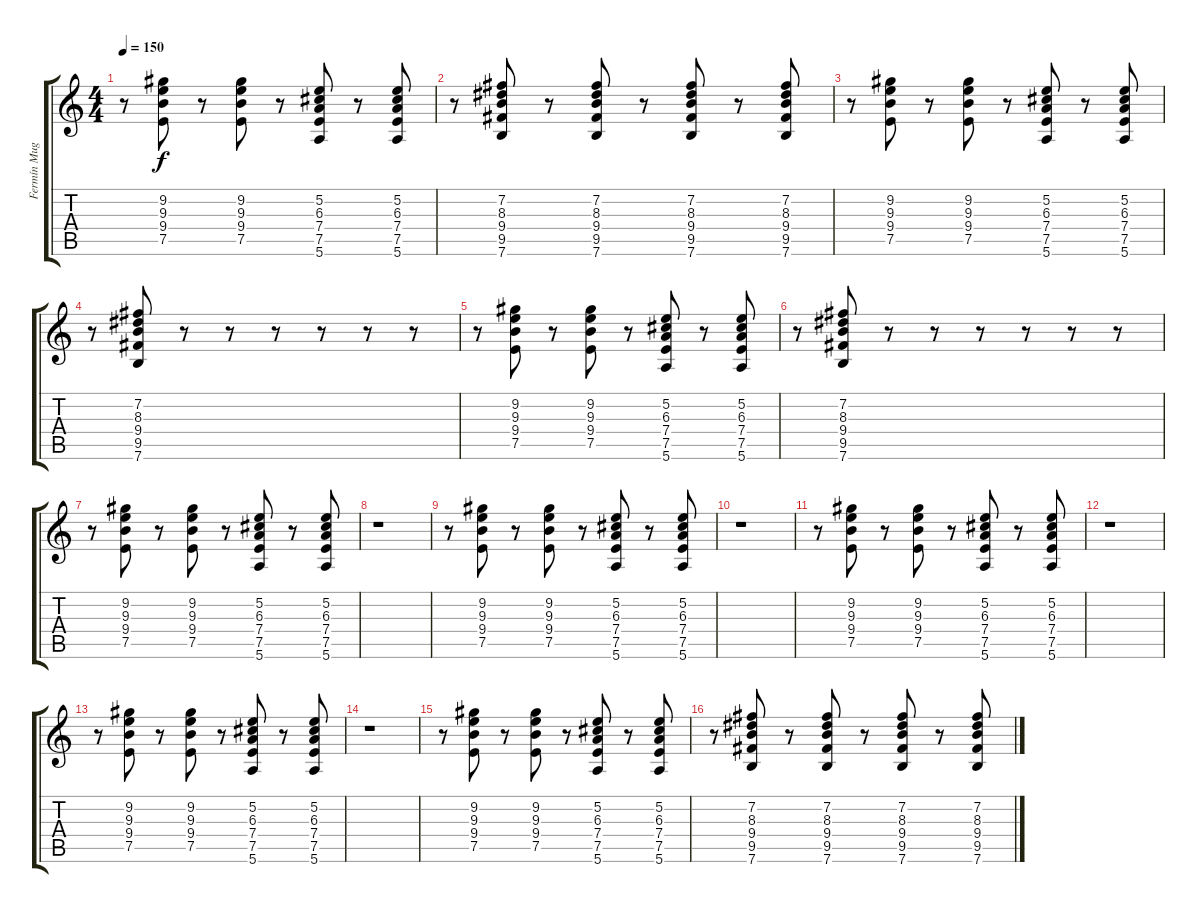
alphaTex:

\track ("Fermín Muguruza" "Fermín Mug") {instrument overdrivenguitar}
\staff {score tabs}
\tuning (E4 B3 G3 D3 A2 E2) {hide}
\ts (4 4)
\tempo 150
\clef g2
\ks c
r.8{dy f} (9.2 9.3 9.4 7.5).8 r.8 (9.2 9.3 9.4 7.5).8 r.8 (5.2 6.3 7.4 7.5 5.6).8 r.8 (5.2 6.3 7.4 7.5 5.6).8 |
r.8 (7.2 8.3 9.4 9.5 7.6).8 r.8 (7.2 8.3 9.4 9.5 7.6).8 r.8 (7.2 8.3 9.4 9.5 7.6).8 r.8 (7.2 8.3 9.4 9.5 7.6).8 |
r.8 (9.2 9.3 9.4 7.5).8 r.8 (9.2 9.3 9.4 7.5).8 r.8 (5.2 6.3 7.4 7.5 5.6).8 r.8 (5.2 6.3 7.4 7.5 5.6).8 |
r.8 (7.2 8.3 9.4 9.5 7.6).8 r.8 r.8 r.8 r.8 r.8 r.8 |
r.8 (9.2 9.3 9.4 7.5).8 r.8 (9.2 9.3 9.4 7.5).8 r.8 (5.2 6.3 7.4 7.5 5.6).8 r.8 (5.2 6.3 7.4 7.5 5.6).8 |
r.8 (7.2 8.3 9.4 9.5 7.6).8 r.8 r.8 r.8 r.8 r.8 r.8 |
r.8 (9.2 9.3 9.4 7.5).8 r.8 (9.2 9.3 9.4 7.5).8 r.8 (5.2 6.3 7.4 7.5 5.6).8 r.8 (5.2 6.3 7.4 7.5 5.6).8 |
r.1 |
r.8 (9.2 9.3 9.4 7.5).8 r.8 (9.2 9.3 9.4 7.5).8 r.8 (5.2 6.3 7.4 7.5 5.6).8 r.8 (5.2 6.3 7.4 7.5 5.6).8 |
r.1 |
r.8 (9.2 9.3 9.4 7.5).8 r.8 (9.2 9.3 9.4 7.5).8 r.8 (5.2 6.3 7.4 7.5 5.6).8 r.8 (5.2 6.3 7.4 7.5 5.6).8 |
r.1 |
r.8 (9.2 9.3 9.4 7.5).8 r.8 (9.2 9.3 9.4 7.5).8 r.8 (5.2 6.3 7.4 7.5 5.6).8 r.8 (5.2 6.3 7.4 7.5 5.6).8 |
r.1 |
r.8 (9.2 9.3 9.4 7.5).8 r.8 (9.2 9.3 9.4 7.5).8 r.8 (5.2 6.3 7.4 7.5 5.6).8 r.8 (5.2 6.3 7.4 7.5 5.6).8 |
r.8 (7.2 8.3 9.4 9.5 7.6).8 r.8 (7.2 8.3 9.4 9.5 7.6).8 r.8 (7.2 8.3 9.4 9.5 7.6).8 r.8 (7.2 8.3 9.4 9.5 7.6).8
